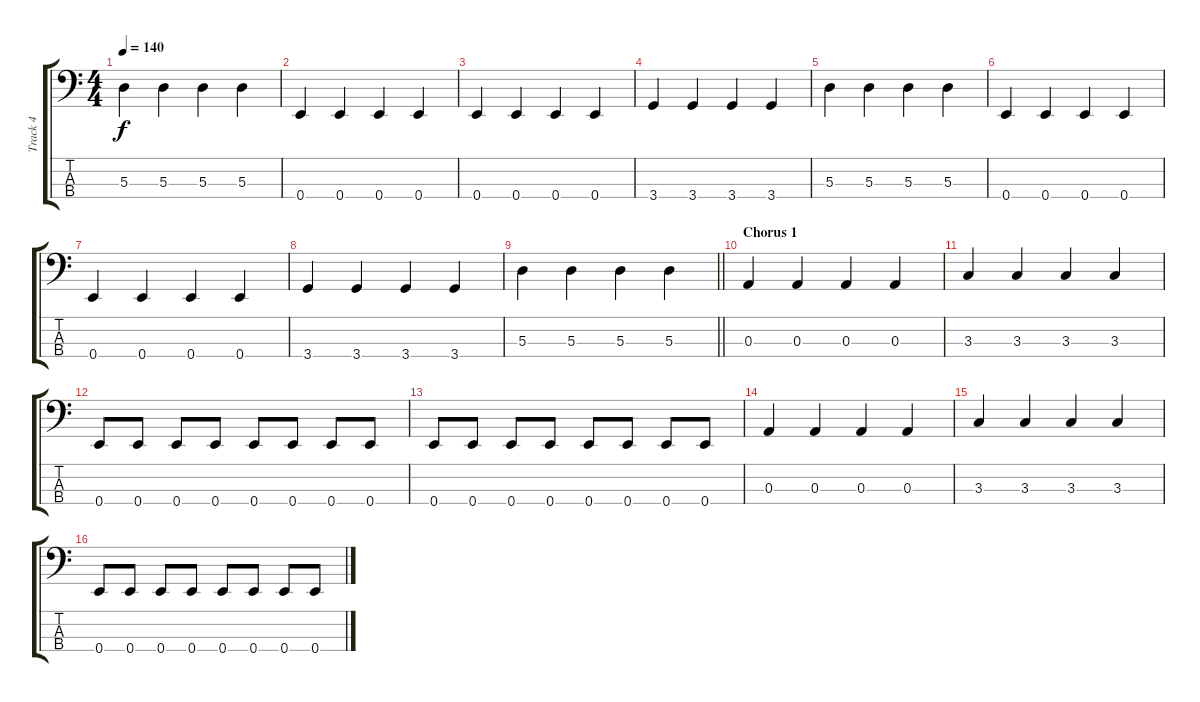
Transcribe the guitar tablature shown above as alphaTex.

\track ("Track 4" "Track 4") {instrument electricbassfinger}
\staff {score tabs}
\tuning (G2 D2 A1 E1) {hide}
\ts (4 4)
\tempo 140
\clef f4
\ks c
5.3.4{dy f} 5.3.4 5.3.4 5.3.4 |
0.4.4 0.4.4 0.4.4 0.4.4 |
0.4.4 0.4.4 0.4.4 0.4.4 |
3.4.4 3.4.4 3.4.4 3.4.4 |
5.3.4 5.3.4 5.3.4 5.3.4 |
0.4.4 0.4.4 0.4.4 0.4.4 |
0.4.4 0.4.4 0.4.4 0.4.4 |
3.4.4 3.4.4 3.4.4 3.4.4 |
\barLineRight lightlight
5.3.4 5.3.4 5.3.4 5.3.4 |
\section ("" "Chorus 1")
0.3.4 0.3.4 0.3.4 0.3.4 |
3.3.4 3.3.4 3.3.4 3.3.4 |
0.4.8 0.4.8 0.4.8 0.4.8 0.4.8 0.4.8 0.4.8 0.4.8 |
0.4.8 0.4.8 0.4.8 0.4.8 0.4.8 0.4.8 0.4.8 0.4.8 |
0.3.4 0.3.4 0.3.4 0.3.4 |
3.3.4 3.3.4 3.3.4 3.3.4 |
0.4.8 0.4.8 0.4.8 0.4.8 0.4.8 0.4.8 0.4.8 0.4.8
